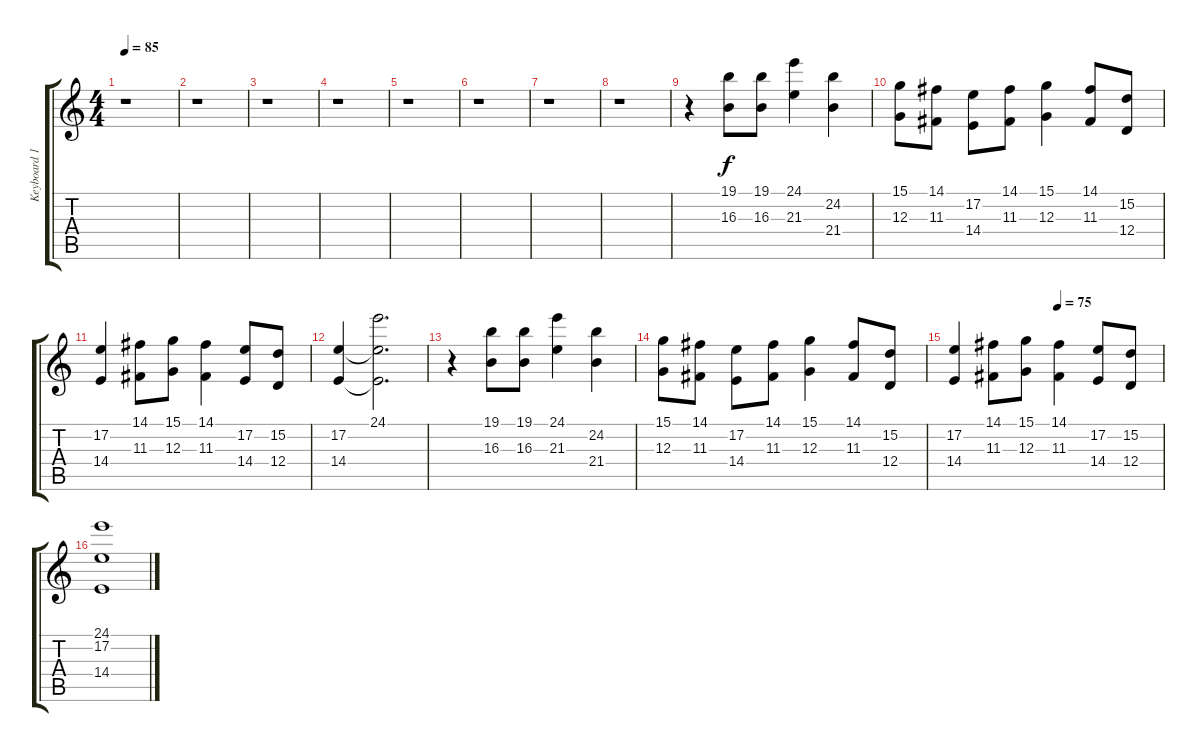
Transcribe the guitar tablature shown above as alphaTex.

\track ("Keyboard 1" "Keyboard 1") {instrument stringensemble1}
\staff {score tabs}
\tuning (E4 B3 G3 D3 A2 E2) {hide}
\ts (4 4)
\tempo 85
\clef g2
\ks c
r.1{dy f} |
r.1 |
r.1 |
r.1 |
r.1 |
r.1 |
r.1 |
r.1 |
r.4 (19.1 16.3).8 (19.1 16.3).8 (24.1 21.3).4 (24.2 21.4).4 |
(15.1 12.3).8 (14.1 11.3).8 (17.2 14.4).8 (14.1 11.3).8 (15.1 12.3).4 (14.1 11.3).8 (15.2 12.4).8 |
(17.2 14.4).4 (14.1 11.3).8 (15.1 12.3).8 (14.1 11.3).4 (17.2 14.4).8 (15.2 12.4).8 |
(17.2 14.4).4 (24.1 17.2{t} 14.4{t}).2{d} |
r.4 (19.1 16.3).8 (19.1 16.3).8 (24.1 21.3).4 (24.2 21.4).4 |
(15.1 12.3).8 (14.1 11.3).8 (17.2 14.4).8 (14.1 11.3).8 (15.1 12.3).4 (14.1 11.3).8 (15.2 12.4).8 |
\tempo (75 0.5)
(17.2 14.4).4 (14.1 11.3).8 (15.1 12.3).8 (14.1 11.3).4 (17.2 14.4).8 (15.2 12.4).8 |
(24.1 17.2 14.4).1
